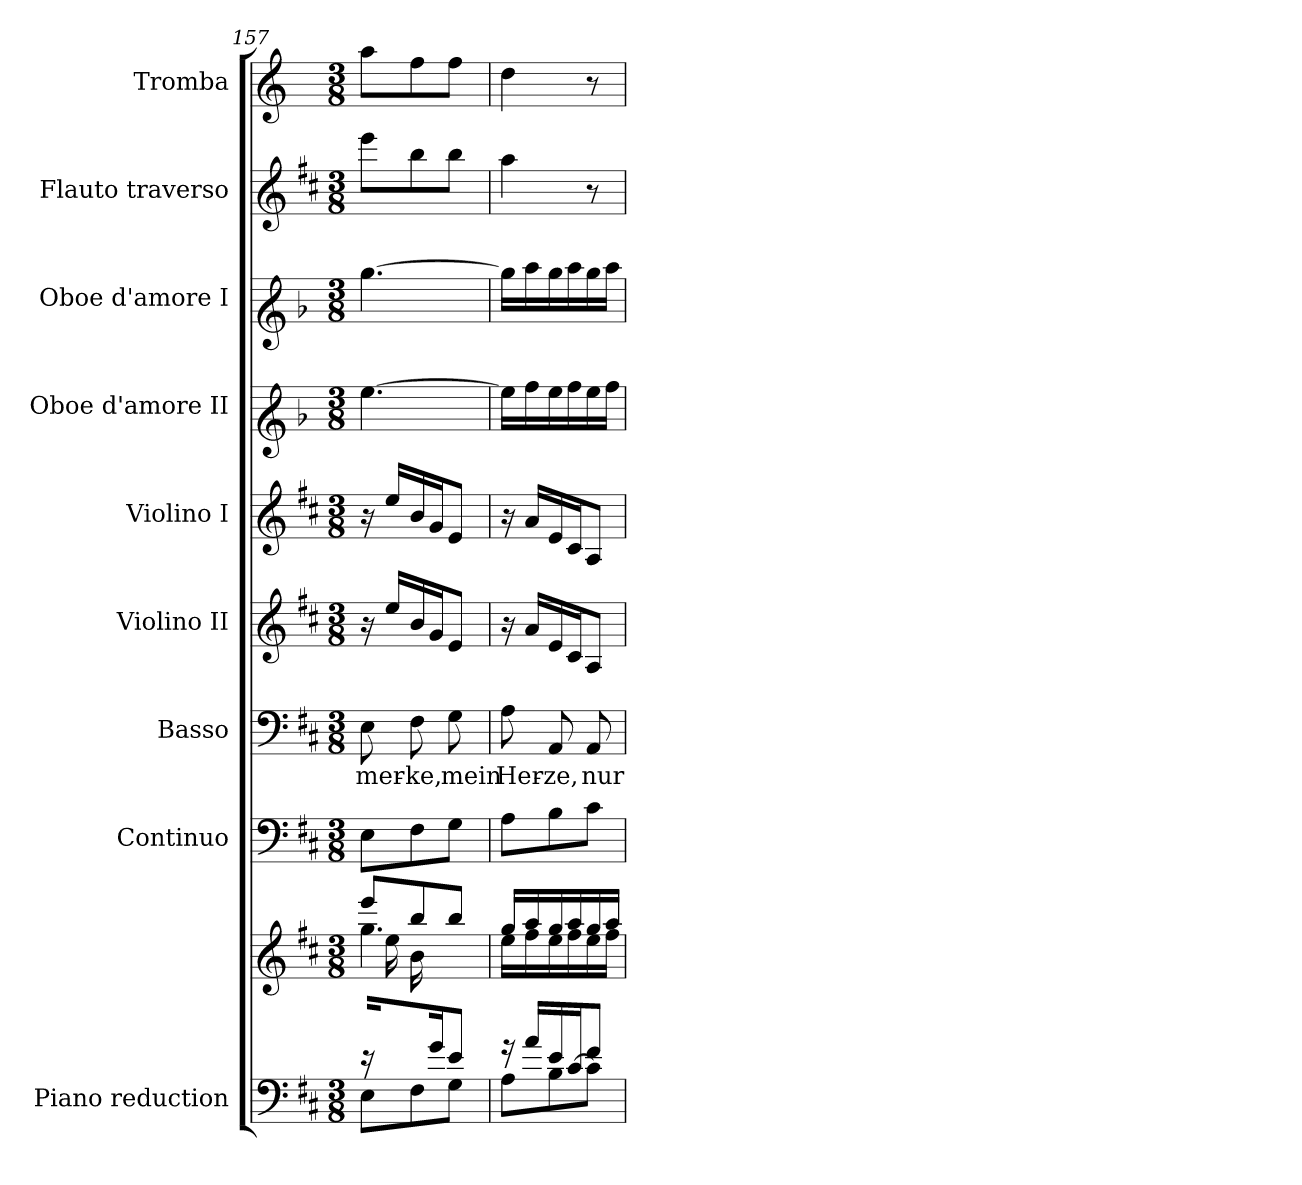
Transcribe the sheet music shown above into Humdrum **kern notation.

**kern	**kern	**kern	**kern	**text	**kern	**kern	**kern	**kern	**kern	**kern
*part9	*part9	*part8	*part7	*part7	*part6	*part5	*part4	*part3	*part2	*part1
*staff10	*staff9	*staff8	*staff7	*staff7	*staff6	*staff5	*staff4	*staff3	*staff2	*staff1
*I"Piano reduction	*	*I"Continuo	*I"Basso	*	*I"Violino II	*I"Violino I	*I"Oboe d'amore II	*I"Oboe d'amore I	*I"Flauto traverso	*I"Tromba
*I'Pno	*	*	*	*	*I'Vln	*I'Vln	*	*	*I'Fl	*
*clefF4	*clefG2	*clefF4	*clefF4	*	*clefG2	*clefG2	*clefG1	*clefG1	*clefG2	*clefG2
*	*	*	*	*	*	*	*ITrd2c3	*ITrd2c3	*	*ITrd-1c-2
*k[f#c#]	*k[f#c#]	*k[f#c#]	*k[f#c#]	*	*k[f#c#]	*k[f#c#]	*k[f#c#]	*k[f#c#]	*k[f#c#]	*k[f#c#]
*M3/8	*M3/8	*M3/8	*M3/8	*	*M3/8	*M3/8	*M3/8	*M3/8	*M3/8	*M3/8
=157	=157	=157	=157	=157	=157	=157	=157	=157	=157	=157
*^	*^	*	*	*	*	*	*	*	*	*
*	*	*	*^	*	*	*	*	*	*	*	*	*
!	!	!	!	!	!	!	!LO:LY:b	!	!	!	!	!	!
16r	8E\L	8eee/L	4.gg\	16ryy	8E\L	8E\	mer-	16r	16r	[4.ee\	[4.gg\	8eee\L	8bb\L
8ryy	.	.	.	16ee\LL	.	.	.	16ee/LL	16ee/LL	.	.	.	.
!	!	!	!	!	!	!	!LO:LY:b	!	!	!	!	!	!
.	8F#\	8bb/	.	16b\	8F#\	8F#\	-ke,	16b/	16b/	.	.	8bb\	8gg\
16g/J	.	.	.	8.ryy	.	.	.	16g/J	16g/J	.	.	.	.
!	!	!	!	!	!	!	!LO:LY:b	!	!	!	!	!	!
8e/J	8G\J	8bb/J	.	.	8G\J	8G\	mein	8e/J	8e/J	.	.	8bb\J	8gg\J
*	*	*	*v	*v	*	*	*	*	*	*	*	*	*
=158	=158	=158	=158	=158	=158	=158	=158	=158	=158	=158	=158	=158
!	!	!	!	!	!	!LO:LY:b	!	!	!	!	!	!
16r	8A\L	16gg/LL	16ee\LL	8A\L	8A\	Her-	16r	16r	16ee\LL]	16gg\LL]	4aa\	4ee\
16a/LL	.	16aa/	16ff#\	.	.	.	16a/LL	16a/LL	16ff#\	16aa\	.	.
!	!	!	!	!	!	!LO:LY:b	!	!	!	!	!	!
16e/	8B\	16gg/	16ee\	8B\	8AA/	-ze,	16e/	16e/	16ee\	16gg\	.	.
[<16c#/J	.	16aa/	16ff#\	.	.	.	16c#/J	16c#/J	16ff#\	16aa\	.	.
!	!	!	!	!	!	!LO:LY:b	!	!	!	!	!	!
8f#/J	8c#\J]	16gg/	16ee\	8c#\J	8AA/	nur	8A/J	8A/J	16ee\	16gg\	8r	8r
.	.	16aa/JJ	16ff#\JJ	.	.	.	.	.	16ff#\JJ	16aa\JJ	.	.
*v	*v	*	*	*	*	*	*	*	*	*	*	*
*	*v	*v	*	*	*	*	*	*	*	*	*
=	=	=	=	=	=	=	=	=	=	=
*-	*-	*-	*-	*-	*-	*-	*-	*-	*-	*-
